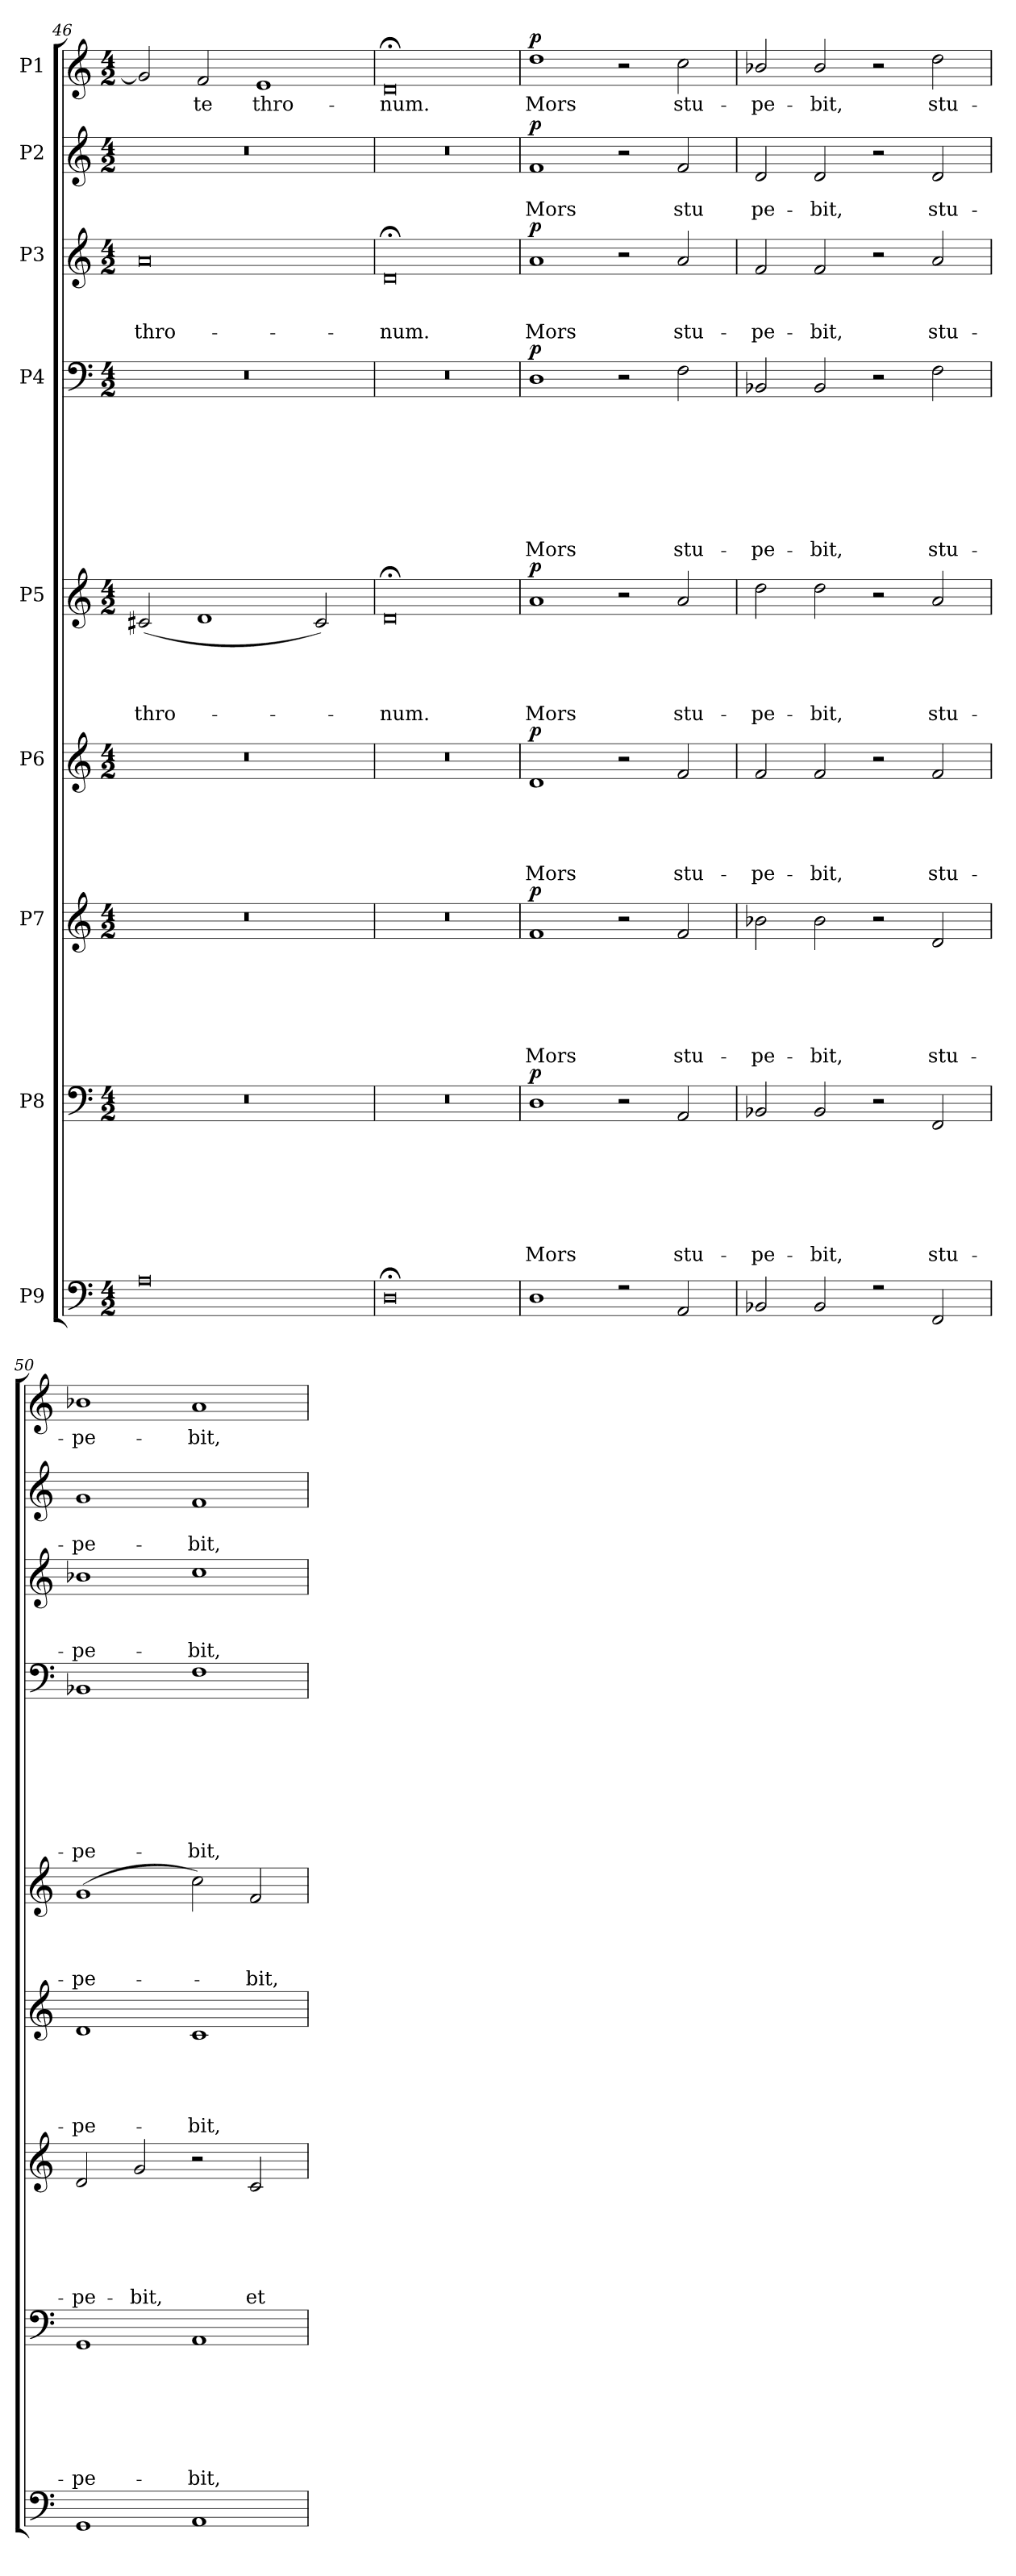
**kern	**kern	**text	**text	**text	**text	**text	**text	**text	**dynam	**kern	**text	**text	**text	**text	**text	**text	**dynam	**kern	**text	**text	**text	**text	**text	**dynam	**kern	**text	**text	**text	**text	**dynam	**kern	**text	**text	**text	**text	**text	**text	**text	**text	**dynam	**kern	**text	**text	**text	**dynam	**kern	**text	**text	**dynam	**kern	**text	**dynam
*part9	*part8	*part8	*part8	*part8	*part8	*part8	*part8	*part8	*part8	*part7	*part7	*part7	*part7	*part7	*part7	*part7	*part7	*part6	*part6	*part6	*part6	*part6	*part6	*part6	*part5	*part5	*part5	*part5	*part5	*part5	*part4	*part4	*part4	*part4	*part4	*part4	*part4	*part4	*part4	*part4	*part3	*part3	*part3	*part3	*part3	*part2	*part2	*part2	*part2	*part1	*part1	*part1
*staff9	*staff8	*staff8	*staff8	*staff8	*staff8	*staff8	*staff8	*staff8	*staff8	*staff7	*staff7	*staff7	*staff7	*staff7	*staff7	*staff7	*staff7	*staff6	*staff6	*staff6	*staff6	*staff6	*staff6	*staff6	*staff5	*staff5	*staff5	*staff5	*staff5	*staff5	*staff4	*staff4	*staff4	*staff4	*staff4	*staff4	*staff4	*staff4	*staff4	*staff4	*staff3	*staff3	*staff3	*staff3	*staff3	*staff2	*staff2	*staff2	*staff2	*staff1	*staff1	*staff1
*I"P9	*I"P8	*	*	*	*	*	*	*	*	*I"P7	*	*	*	*	*	*	*	*I"P6	*	*	*	*	*	*	*I"P5	*	*	*	*	*	*I"P4	*	*	*	*	*	*	*	*	*	*I"P3	*	*	*	*	*I"P2	*	*	*	*I"P1	*	*
*clefF4	*clefF4	*	*	*	*	*	*	*	*	*clefG2	*	*	*	*	*	*	*	*clefG2	*	*	*	*	*	*	*clefG2	*	*	*	*	*	*clefF4	*	*	*	*	*	*	*	*	*	*clefG2	*	*	*	*	*clefG2	*	*	*	*clefG2	*	*
*	*	*	*	*	*	*	*	*	*	*ITrd7c12	*	*	*	*	*	*	*	*	*	*	*	*	*	*	*	*	*	*	*	*	*	*	*	*	*	*	*	*	*	*	*ITrd7c12	*	*	*	*	*	*	*	*	*	*	*
*k[]	*k[]	*	*	*	*	*	*	*	*	*k[]	*	*	*	*	*	*	*	*k[]	*	*	*	*	*	*	*k[]	*	*	*	*	*	*k[]	*	*	*	*	*	*	*	*	*	*k[]	*	*	*	*	*k[]	*	*	*	*k[]	*	*
*C:	*C:	*	*	*	*	*	*	*	*	*C:	*	*	*	*	*	*	*	*C:	*	*	*	*	*	*	*C:	*	*	*	*	*	*C:	*	*	*	*	*	*	*	*	*	*C:	*	*	*	*	*C:	*	*	*	*C:	*	*
*M4/2	*M4/2	*	*	*	*	*	*	*	*	*M4/2	*	*	*	*	*	*	*	*M4/2	*	*	*	*	*	*	*M4/2	*	*	*	*	*	*M4/2	*	*	*	*	*	*	*	*	*	*M4/2	*	*	*	*	*M4/2	*	*	*	*M4/2	*	*
=46	=46	=46	=46	=46	=46	=46	=46	=46	=46	=46	=46	=46	=46	=46	=46	=46	=46	=46	=46	=46	=46	=46	=46	=46	=46	=46	=46	=46	=46	=46	=46	=46	=46	=46	=46	=46	=46	=46	=46	=46	=46	=46	=46	=46	=46	=46	=46	=46	=46	=46	=46	=46
*^	*	*	*	*	*	*	*	*	*	*	*	*	*	*	*	*	*	*	*	*	*	*	*	*	*	*	*	*	*	*	*	*	*	*	*	*	*	*	*	*	*	*	*	*	*	*	*	*	*	*	*	*
!	!	!LO:N:vis=1	!	!	!	!	!	!	!	!	!LO:N:vis=1	!	!	!	!	!	!	!	!LO:N:vis=1	!	!	!	!	!	!	!	!	!	!	!LO:LY:b	!	!LO:N:vis=1	!	!	!	!	!	!	!	!	!	!	!	!	!LO:LY:b	!	!LO:N:vis=1	!	!	!	!	!	!
0A	0ryy	0r	.	.	.	.	.	.	.	.	0r	.	.	.	.	.	.	.	0r	.	.	.	.	.	.	(<2c#X/	.	.	.	thro-	.	0r	.	.	.	.	.	.	.	.	.	0A	.	.	thro-	.	0r	.	.	.	2g/]	.	.
!	!	!	!	!	!	!	!	!	!	!	!	!	!	!	!	!	!	!	!	!	!	!	!	!	!	!	!	!	!	!	!	!	!	!	!	!	!	!	!	!	!	!	!	!	!	!	!	!	!	!	!	!LO:LY:b	!
.	.	.	.	.	.	.	.	.	.	.	.	.	.	.	.	.	.	.	.	.	.	.	.	.	.	1d	.	.	.	.	.	.	.	.	.	.	.	.	.	.	.	.	.	.	.	.	.	.	.	.	2f/	-te	.
!	!	!	!	!	!	!	!	!	!	!	!	!	!	!	!	!	!	!	!	!	!	!	!	!	!	!	!	!	!	!	!	!	!	!	!	!	!	!	!	!	!	!	!	!	!	!	!	!	!	!	!	!LO:LY:b	!
.	.	.	.	.	.	.	.	.	.	.	.	.	.	.	.	.	.	.	.	.	.	.	.	.	.	.	.	.	.	.	.	.	.	.	.	.	.	.	.	.	.	.	.	.	.	.	.	.	.	.	1e	thro-	.
.	.	.	.	.	.	.	.	.	.	.	.	.	.	.	.	.	.	.	.	.	.	.	.	.	.	2c#/)	.	.	.	.	.	.	.	.	.	.	.	.	.	.	.	.	.	.	.	.	.	.	.	.	.	.	.
!!LO:PB:g=z
=47	=47	=47	=47	=47	=47	=47	=47	=47	=47	=47	=47	=47	=47	=47	=47	=47	=47	=47	=47	=47	=47	=47	=47	=47	=47	=47	=47	=47	=47	=47	=47	=47	=47	=47	=47	=47	=47	=47	=47	=47	=47	=47	=47	=47	=47	=47	=47	=47	=47	=47	=47	=47	=47
!	!	!LO:N:vis=1	!	!	!	!	!	!	!	!	!LO:N:vis=1	!	!	!	!	!	!	!	!LO:N:vis=1	!	!	!	!	!	!	!	!	!	!	!LO:LY:b	!	!LO:N:vis=1	!	!	!	!	!	!	!	!	!	!	!	!	!LO:LY:b	!	!LO:N:vis=1	!	!	!	!	!LO:LY:b	!
0D;<	0ryy	0r	.	.	.	.	.	.	.	.	0r	.	.	.	.	.	.	.	0r	.	.	.	.	.	.	0d;	.	.	.	-num.	.	0r	.	.	.	.	.	.	.	.	.	0D;	.	.	-num.	.	0r	.	.	.	0d;	-num.	.
=48	=48	=48	=48	=48	=48	=48	=48	=48	=48	=48	=48	=48	=48	=48	=48	=48	=48	=48	=48	=48	=48	=48	=48	=48	=48	=48	=48	=48	=48	=48	=48	=48	=48	=48	=48	=48	=48	=48	=48	=48	=48	=48	=48	=48	=48	=48	=48	=48	=48	=48	=48	=48	=48
!	!	!	!	!	!	!	!	!	!LO:LY:b	!LO:DY:a	!	!	!	!	!	!	!LO:LY:b	!LO:DY:a	!	!	!	!	!	!LO:LY:b	!LO:DY:a	!	!	!	!	!LO:LY:b	!LO:DY:a	!	!	!	!	!	!	!	!	!LO:LY:b	!LO:DY:a	!	!	!	!LO:LY:b	!LO:DY:a	!	!	!LO:LY:b	!LO:DY:a	!	!LO:LY:b	!LO:DY:a
1D	0ryy	1D	.	.	.	.	.	.	Mors	p	1F	.	.	.	.	.	Mors	p	1d	.	.	.	.	Mors	p	1a	.	.	.	Mors	p	1D	.	.	.	.	.	.	.	Mors	p	1A	.	.	Mors	p	1f	.	Mors	p	1dd	Mors	p
2r	.	2r	.	.	.	.	.	.	.	.	2r	.	.	.	.	.	.	.	2r	.	.	.	.	.	.	2r	.	.	.	.	.	2r	.	.	.	.	.	.	.	.	.	2r	.	.	.	.	2r	.	.	.	2r	.	.
!	!	!	!	!	!	!	!	!	!LO:LY:b	!	!	!	!	!	!	!	!LO:LY:b	!	!	!	!	!	!	!LO:LY:b	!	!	!	!	!	!LO:LY:b	!	!	!	!	!	!	!	!	!	!LO:LY:b	!	!	!	!	!LO:LY:b	!	!	!	!LO:LY:b	!	!	!LO:LY:b	!
2AA/	.	2AA/	.	.	.	.	.	.	stu-	.	2F/	.	.	.	.	.	stu-	.	2f/	.	.	.	.	stu-	.	2a/	.	.	.	stu-	.	2F\	.	.	.	.	.	.	.	stu-	.	2A/	.	.	stu-	.	2f/	.	stu	.	2cc\	stu-	.
=49	=49	=49	=49	=49	=49	=49	=49	=49	=49	=49	=49	=49	=49	=49	=49	=49	=49	=49	=49	=49	=49	=49	=49	=49	=49	=49	=49	=49	=49	=49	=49	=49	=49	=49	=49	=49	=49	=49	=49	=49	=49	=49	=49	=49	=49	=49	=49	=49	=49	=49	=49	=49	=49
!	!	!	!	!	!	!	!	!	!LO:LY:b	!	!	!	!	!	!	!	!LO:LY:b	!	!	!	!	!	!	!LO:LY:b	!	!	!	!	!	!LO:LY:b	!	!	!	!	!	!	!	!	!	!LO:LY:b	!	!	!	!	!LO:LY:b	!	!	!	!LO:LY:b	!	!	!LO:LY:b	!
2BB-X/	0ryy	2BB-X/	.	.	.	.	.	.	-pe-	.	2B-X\	.	.	.	.	.	-pe-	.	2f/	.	.	.	.	-pe-	.	2dd\	.	.	.	-pe-	.	2BB-X/	.	.	.	.	.	.	.	-pe-	.	2F/	.	.	-pe-	.	2d/	.	pe-	.	2b-X/	-pe-	.
!	!	!	!	!	!	!	!	!	!LO:LY:b	!	!	!	!	!	!	!	!LO:LY:b	!	!	!	!	!	!	!LO:LY:b	!	!	!	!	!	!LO:LY:b	!	!	!	!	!	!	!	!	!	!LO:LY:b	!	!	!	!	!LO:LY:b	!	!	!	!LO:LY:b	!	!	!LO:LY:b	!
2BB-/	.	2BB-/	.	.	.	.	.	.	-bit,	.	2B-\	.	.	.	.	.	-bit,	.	2f/	.	.	.	.	-bit,	.	2dd\	.	.	.	-bit,	.	2BB-/	.	.	.	.	.	.	.	-bit,	.	2F/	.	.	-bit,	.	2d/	.	-bit,	.	2b-/	-bit,	.
2r	.	2r	.	.	.	.	.	.	.	.	2r	.	.	.	.	.	.	.	2r	.	.	.	.	.	.	2r	.	.	.	.	.	2r	.	.	.	.	.	.	.	.	.	2r	.	.	.	.	2r	.	.	.	2r	.	.
!	!	!	!	!	!	!	!	!	!LO:LY:b	!	!	!	!	!	!	!	!LO:LY:b	!	!	!	!	!	!	!LO:LY:b	!	!	!	!	!	!LO:LY:b	!	!	!	!	!	!	!	!	!	!LO:LY:b	!	!	!	!	!LO:LY:b	!	!	!	!LO:LY:b	!	!	!LO:LY:b	!
2FF/	.	2FF/	.	.	.	.	.	.	stu-	.	2D/	.	.	.	.	.	stu-	.	2f/	.	.	.	.	stu-	.	2a/	.	.	.	stu-	.	2F\	.	.	.	.	.	.	.	stu-	.	2A/	.	.	stu-	.	2d/	.	stu-	.	2dd\	stu-	.
=50	=50	=50	=50	=50	=50	=50	=50	=50	=50	=50	=50	=50	=50	=50	=50	=50	=50	=50	=50	=50	=50	=50	=50	=50	=50	=50	=50	=50	=50	=50	=50	=50	=50	=50	=50	=50	=50	=50	=50	=50	=50	=50	=50	=50	=50	=50	=50	=50	=50	=50	=50	=50	=50
!	!	!	!	!	!	!	!	!	!LO:LY:b	!	!	!	!	!	!	!	!LO:LY:b	!	!	!	!	!	!	!LO:LY:b	!	!	!	!	!	!LO:LY:b	!	!	!	!	!	!	!	!	!	!LO:LY:b	!	!	!	!	!LO:LY:b	!	!	!	!LO:LY:b	!	!	!LO:LY:b	!
1GG	0ryy	1GG	.	.	.	.	.	.	-pe-	.	2D/	.	.	.	.	.	-pe-	.	1d	.	.	.	.	-pe-	.	(>1g	.	.	.	-pe-	.	1BB-X	.	.	.	.	.	.	.	-pe-	.	1B-X	.	.	-pe-	.	1g	.	-pe-	.	1b-X	-pe-	.
!	!	!	!	!	!	!	!	!	!	!	!	!	!	!	!	!	!LO:LY:b	!	!	!	!	!	!	!	!	!	!	!	!	!	!	!	!	!	!	!	!	!	!	!	!	!	!	!	!	!	!	!	!	!	!	!	!
.	.	.	.	.	.	.	.	.	.	.	2G/	.	.	.	.	.	-bit,	.	.	.	.	.	.	.	.	.	.	.	.	.	.	.	.	.	.	.	.	.	.	.	.	.	.	.	.	.	.	.	.	.	.	.	.
!	!	!	!	!	!	!	!	!	!LO:LY:b	!	!	!	!	!	!	!	!	!	!	!	!	!	!	!LO:LY:b	!	!	!	!	!	!	!	!	!	!	!	!	!	!	!	!LO:LY:b	!	!	!	!	!LO:LY:b	!	!	!	!LO:LY:b	!	!	!LO:LY:b	!
1AA	.	1AA	.	.	.	.	.	.	-bit,	.	2r	.	.	.	.	.	.	.	1c	.	.	.	.	-bit,	.	2cc\)	.	.	.	.	.	1F	.	.	.	.	.	.	.	-bit,	.	1c	.	.	-bit,	.	1f	.	-bit,	.	1a	-bit,	.
!	!	!	!	!	!	!	!	!	!	!	!	!	!	!	!	!	!LO:LY:b	!	!	!	!	!	!	!	!	!	!	!	!	!LO:LY:b	!	!	!	!	!	!	!	!	!	!	!	!	!	!	!	!	!	!	!	!	!	!	!
.	.	.	.	.	.	.	.	.	.	.	2C/	.	.	.	.	.	et	.	.	.	.	.	.	.	.	2f/	.	.	.	-bit,	.	.	.	.	.	.	.	.	.	.	.	.	.	.	.	.	.	.	.	.	.	.	.
*v	*v	*	*	*	*	*	*	*	*	*	*	*	*	*	*	*	*	*	*	*	*	*	*	*	*	*	*	*	*	*	*	*	*	*	*	*	*	*	*	*	*	*	*	*	*	*	*	*	*	*	*	*	*
=	=	=	=	=	=	=	=	=	=	=	=	=	=	=	=	=	=	=	=	=	=	=	=	=	=	=	=	=	=	=	=	=	=	=	=	=	=	=	=	=	=	=	=	=	=	=	=	=	=	=	=	=
*-	*-	*-	*-	*-	*-	*-	*-	*-	*-	*-	*-	*-	*-	*-	*-	*-	*-	*-	*-	*-	*-	*-	*-	*-	*-	*-	*-	*-	*-	*-	*-	*-	*-	*-	*-	*-	*-	*-	*-	*-	*-	*-	*-	*-	*-	*-	*-	*-	*-	*-	*-	*-
